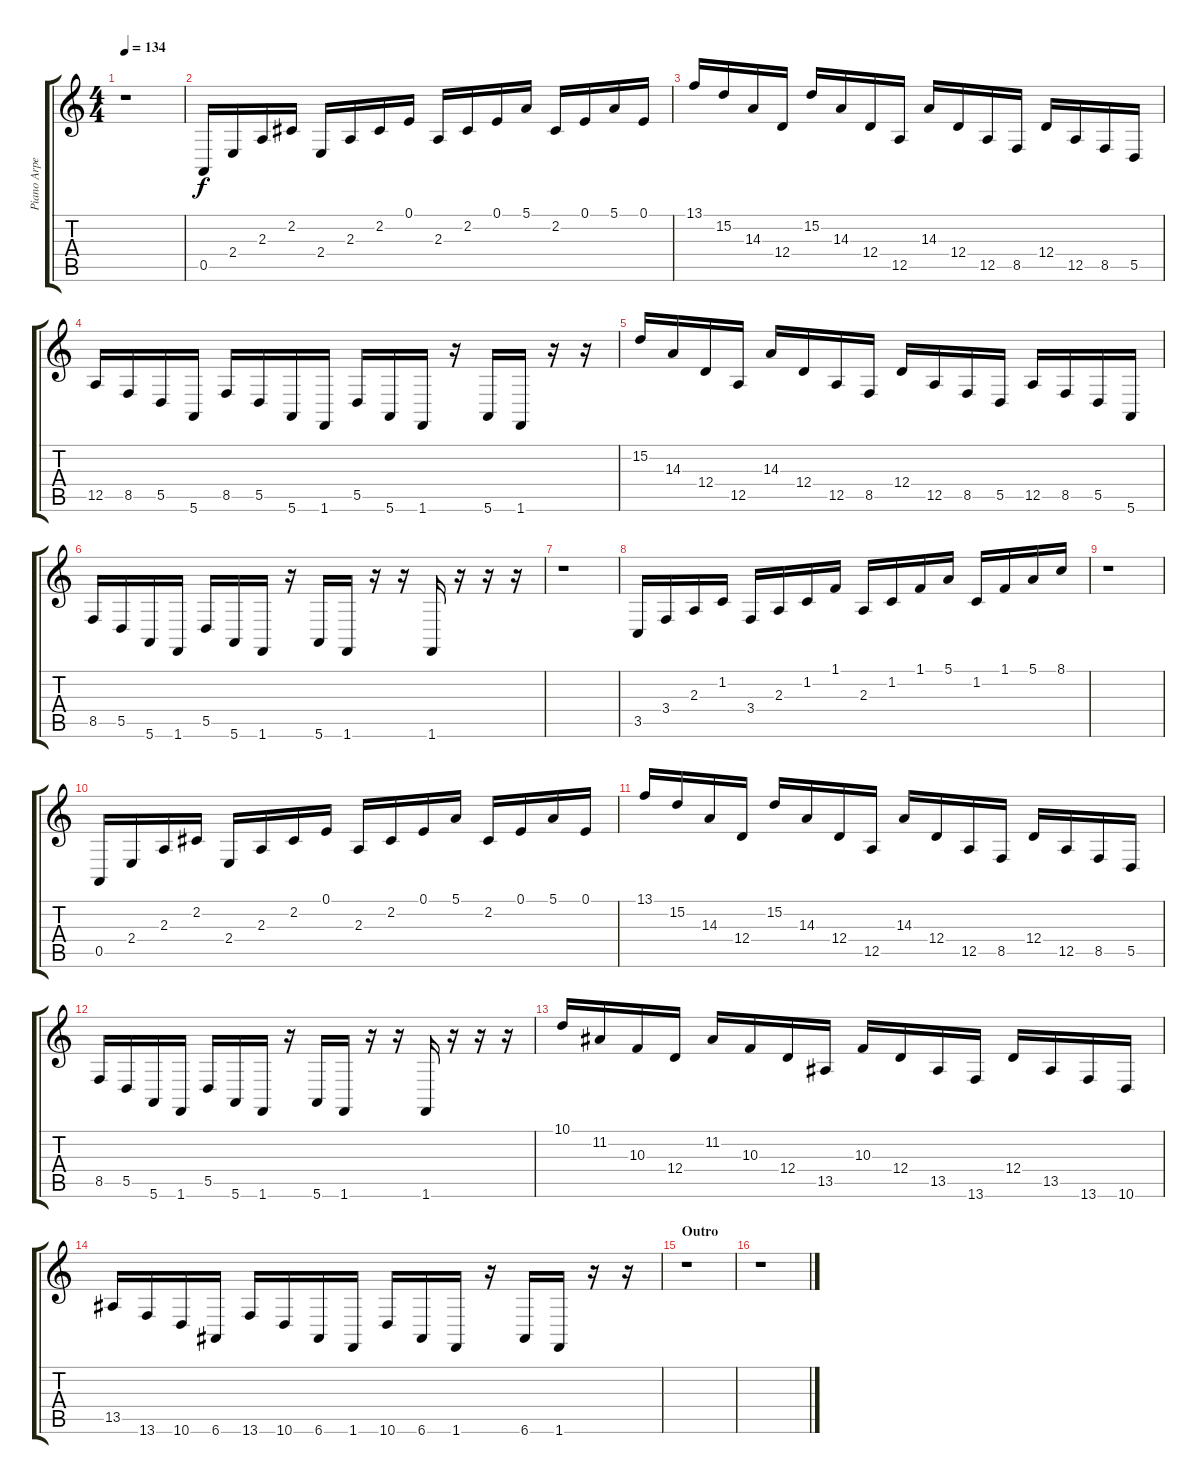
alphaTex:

\track ("Piano Arpegios (High Part)" "Piano Arpe") {instrument lead2sawtooth}
\staff {score tabs}
\tuning (E4 B3 G3 D3 A2 E2) {hide}
\ts (4 4)
\tempo 134
\clef g2
\ks c
r.1{dy f} |
0.5.16 2.4.16 2.3.16 2.2.16 2.4.16 2.3.16 2.2.16 0.1.16 2.3.16 2.2.16 0.1.16 5.1.16 2.2.16 0.1.16 5.1.16 0.1.16 |
13.1.16 15.2.16 14.3.16 12.4.16 15.2.16 14.3.16 12.4.16 12.5.16 14.3.16 12.4.16 12.5.16 8.5.16 12.4.16 12.5.16 8.5.16 5.5.16 |
12.5.16 8.5.16 5.5.16 5.6.16 8.5.16 5.5.16 5.6.16 1.6.16 5.5.16 5.6.16 1.6.16 r.16 5.6.16 1.6.16 r.16 r.16 |
15.2.16 14.3.16 12.4.16 12.5.16 14.3.16 12.4.16 12.5.16 8.5.16 12.4.16 12.5.16 8.5.16 5.5.16 12.5.16 8.5.16 5.5.16 5.6.16 |
8.5.16 5.5.16 5.6.16 1.6.16 5.5.16 5.6.16 1.6.16 r.16 5.6.16 1.6.16 r.16 r.16 1.6.16 r.16 r.16 r.16 |
r.1 |
3.5.16 3.4.16 2.3.16 1.2.16 3.4.16 2.3.16 1.2.16 1.1.16 2.3.16 1.2.16 1.1.16 5.1.16 1.2.16 1.1.16 5.1.16 8.1.16 |
r.1 |
0.5.16 2.4.16 2.3.16 2.2.16 2.4.16 2.3.16 2.2.16 0.1.16 2.3.16 2.2.16 0.1.16 5.1.16 2.2.16 0.1.16 5.1.16 0.1.16 |
13.1.16 15.2.16 14.3.16 12.4.16 15.2.16 14.3.16 12.4.16 12.5.16 14.3.16 12.4.16 12.5.16 8.5.16 12.4.16 12.5.16 8.5.16 5.5.16 |
8.5.16 5.5.16 5.6.16 1.6.16 5.5.16 5.6.16 1.6.16 r.16 5.6.16 1.6.16 r.16 r.16 1.6.16 r.16 r.16 r.16 |
10.1.16 11.2.16 10.3.16 12.4.16 11.2.16 10.3.16 12.4.16 13.5.16 10.3.16 12.4.16 13.5.16 13.6.16 12.4.16 13.5.16 13.6.16 10.6.16 |
13.5.16 13.6.16 10.6.16 6.6.16 13.6.16 10.6.16 6.6.16 1.6.16 10.6.16 6.6.16 1.6.16 r.16 6.6.16 1.6.16 r.16 r.16 |
\section ("" "Outro")
r.1 |
r.1
